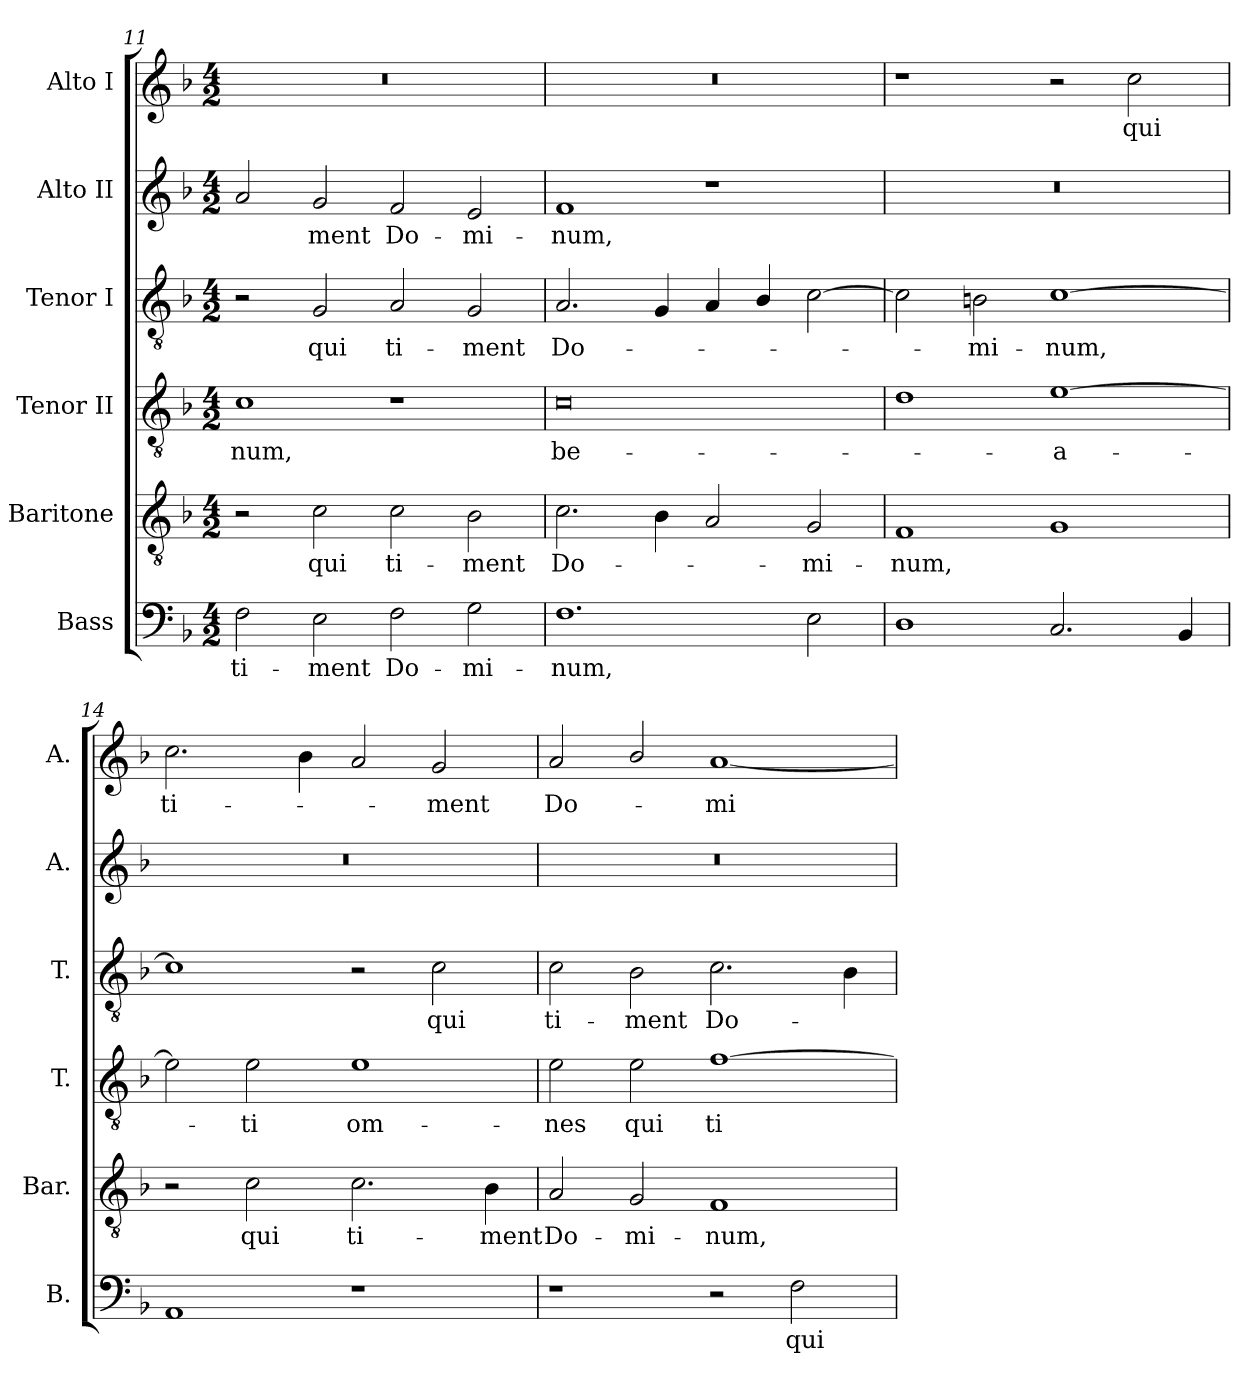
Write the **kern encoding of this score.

**kern	**text	**kern	**text	**kern	**text	**kern	**text	**kern	**text	**kern	**text
*part6	*part6	*part5	*part5	*part4	*part4	*part3	*part3	*part2	*part2	*part1	*part1
*staff6	*staff6	*staff5	*staff5	*staff4	*staff4	*staff3	*staff3	*staff2	*staff2	*staff1	*staff1
*I"Bass	*	*I"Baritone	*	*I"Tenor II	*	*I"Tenor I	*	*I"Alto II	*	*I"Alto I	*
*I'B.	*	*I'Bar.	*	*I'T.	*	*I'T.	*	*I'A.	*	*I'A.	*
!!LO:PB:g=z
*clefF4	*	*clefGv2	*	*clefGv2	*	*clefGv2	*	*clefG2	*	*clefG2	*
*	*	*ITrd7c12	*	*ITrd7c12	*	*ITrd7c12	*	*	*	*	*
*k[b-]	*	*k[b-]	*	*k[b-]	*	*k[b-]	*	*k[b-]	*	*k[b-]	*
*F:	*	*F:	*	*F:	*	*F:	*	*F:	*	*F:	*
*M4/2	*	*M4/2	*	*M4/2	*	*M4/2	*	*M4/2	*	*M4/2	*
=11	=11	=11	=11	=11	=11	=11	=11	=11	=11	=11	=11
!	!LO:LY:b:color=#000000	!	!	!	!	!	!	!	!	!	!
!	!	!	!	!	!LO:LY:b:color=#000000	!	!	!	!	!LO:N:vis=1	!
2Fi\	ti-	2r	.	1Ci	-num,	2r	.	2ai/	.	0r	.
!	!LO:LY:b:color=#000000	!	!	!	!	!	!	!	!	!	!
!	!	!	!LO:LY:b:color=#000000	!	!	!	!	!	!	!	!
!	!	!	!	!	!	!	!LO:LY:b:color=#000000	!	!	!	!
!	!	!	!	!	!	!	!	!	!LO:LY:b:color=#000000	!	!
2Ei\	-ment	2Ci\	qui	.	.	2GGi/	qui	2gi/	-ment	.	.
!	!LO:LY:b:color=#000000	!	!	!	!	!	!	!	!	!	!
!	!	!	!LO:LY:b:color=#000000	!	!	!	!	!	!	!	!
!	!	!	!	!	!	!	!LO:LY:b:color=#000000	!	!	!	!
!	!	!	!	!	!	!	!	!	!LO:LY:b:color=#000000	!	!
2Fi\	Do-	2Ci\	ti-	1r	.	2AAi/	ti-	2fi/	Do-	.	.
!	!LO:LY:b:color=#000000	!	!	!	!	!	!	!	!	!	!
!	!	!	!LO:LY:b:color=#000000	!	!	!	!	!	!	!	!
!	!	!	!	!	!	!	!LO:LY:b:color=#000000	!	!	!	!
!	!	!	!	!	!	!	!	!	!LO:LY:b:color=#000000	!	!
2Gi\	-mi-	2BB-i\	-ment	.	.	2GGi/	-ment	2ei/	-mi-	.	.
=12	=12	=12	=12	=12	=12	=12	=12	=12	=12	=12	=12
!	!LO:LY:b:color=#000000	!	!	!	!	!	!	!	!	!	!
!	!	!	!LO:LY:b:color=#000000	!	!	!	!	!	!	!	!
!	!	!	!	!	!LO:LY:b:color=#000000	!	!	!	!	!	!
!	!	!	!	!	!	!	!LO:LY:b:color=#000000	!	!	!	!
!	!	!	!	!	!	!	!	!	!LO:LY:b:color=#000000	!LO:N:vis=1	!
1.Fi	-num,	2.Ci\	Do-	0Ci	be-	2.AAi/	Do-	1fi	-num,	0r	.
.	.	4BB-i\	.	.	.	4GGi/	.	.	.	.	.
.	.	2AAi/	.	.	.	4AAi/	.	1r	.	.	.
.	.	.	.	.	.	4BB-i/	.	.	.	.	.
!	!	!	!LO:LY:b:color=#000000	!	!	!	!	!	!	!	!
2Ei\	.	2GGi/	-mi-	.	.	[>2Ci\	.	.	.	.	.
=13	=13	=13	=13	=13	=13	=13	=13	=13	=13	=13	=13
!	!	!	!LO:LY:b:color=#000000	!	!	!	!	!LO:N:vis=1	!	!	!
1Di	.	1FFi	-num,	1Di	.	2Ci\]	.	0r	.	1r	.
!	!	!	!	!	!	!	!LO:LY:b:color=#000000	!	!	!	!
.	.	.	.	.	.	2BBni\	-mi-	.	.	.	.
!	!	!	!	!	!LO:LY:b:color=#000000	!	!	!	!	!	!
!	!	!	!	!	!	!	!LO:LY:b:color=#000000	!	!	!	!
2.Ci/	.	1GGi	.	[>1Ei	-a-	[>1Ci	-num,	.	.	2r	.
!	!	!	!	!	!	!	!	!	!	!	!LO:LY:b:color=#000000
.	.	.	.	.	.	.	.	.	.	2cci\	qui
4BB-i/	.	.	.	.	.	.	.	.	.	.	.
=14	=14	=14	=14	=14	=14	=14	=14	=14	=14	=14	=14
!	!	!	!	!	!	!	!	!LO:N:vis=1	!	!	!
!	!	!	!	!	!	!	!	!	!	!	!LO:LY:b:color=#000000
1AAi	.	2r	.	2Ei\]	.	1Ci]	.	0r	.	2.cci\	ti-
!	!	!	!LO:LY:b:color=#000000	!	!	!	!	!	!	!	!
!	!	!	!	!	!LO:LY:b:color=#000000	!	!	!	!	!	!
.	.	2Ci\	qui	2Ei\	-ti	.	.	.	.	.	.
.	.	.	.	.	.	.	.	.	.	4b-i\	.
!	!	!	!LO:LY:b:color=#000000	!	!	!	!	!	!	!	!
!	!	!	!	!	!LO:LY:b:color=#000000	!	!	!	!	!	!
1r	.	2.Ci\	ti-	1Ei	om-	2r	.	.	.	2ai/	.
!	!	!	!	!	!	!	!LO:LY:b:color=#000000	!	!	!	!
!	!	!	!	!	!	!	!	!	!	!	!LO:LY:b:color=#000000
.	.	.	.	.	.	2Ci\	qui	.	.	2gi/	-ment
!	!	!	!LO:LY:b:color=#000000	!	!	!	!	!	!	!	!
.	.	4BB-i\	-ment	.	.	.	.	.	.	.	.
=15	=15	=15	=15	=15	=15	=15	=15	=15	=15	=15	=15
!	!	!	!LO:LY:b:color=#000000	!	!	!	!	!	!	!	!
!	!	!	!	!	!LO:LY:b:color=#000000	!	!	!	!	!	!
!	!	!	!	!	!	!	!LO:LY:b:color=#000000	!LO:N:vis=1	!	!	!
!	!	!	!	!	!	!	!	!	!	!	!LO:LY:b:color=#000000
1r	.	2AAi/	Do-	2Ei\	-nes	2Ci\	ti-	0r	.	2ai/	Do-
!	!	!	!LO:LY:b:color=#000000	!	!	!	!	!	!	!	!
!	!	!	!	!	!LO:LY:b:color=#000000	!	!	!	!	!	!
!	!	!	!	!	!	!	!LO:LY:b:color=#000000	!	!	!	!
.	.	2GGi/	-mi-	2Ei\	qui	2BB-i\	-ment	.	.	2b-i/	.
!	!	!	!LO:LY:b:color=#000000	!	!	!	!	!	!	!	!
!	!	!	!	!	!LO:LY:b:color=#000000	!	!	!	!	!	!
!	!	!	!	!	!	!	!LO:LY:b:color=#000000	!	!	!	!
!	!	!	!	!	!	!	!	!	!	!	!LO:LY:b:color=#000000
2r	.	1FFi	-num,	[>1Fi	ti-	2.Ci\	Do-	.	.	[<1ai	-mi-
!	!LO:LY:b:color=#000000	!	!	!	!	!	!	!	!	!	!
2Fi\	qui	.	.	.	.	.	.	.	.	.	.
.	.	.	.	.	.	4BB-i\	.	.	.	.	.
=	=	=	=	=	=	=	=	=	=	=	=
*-	*-	*-	*-	*-	*-	*-	*-	*-	*-	*-	*-
